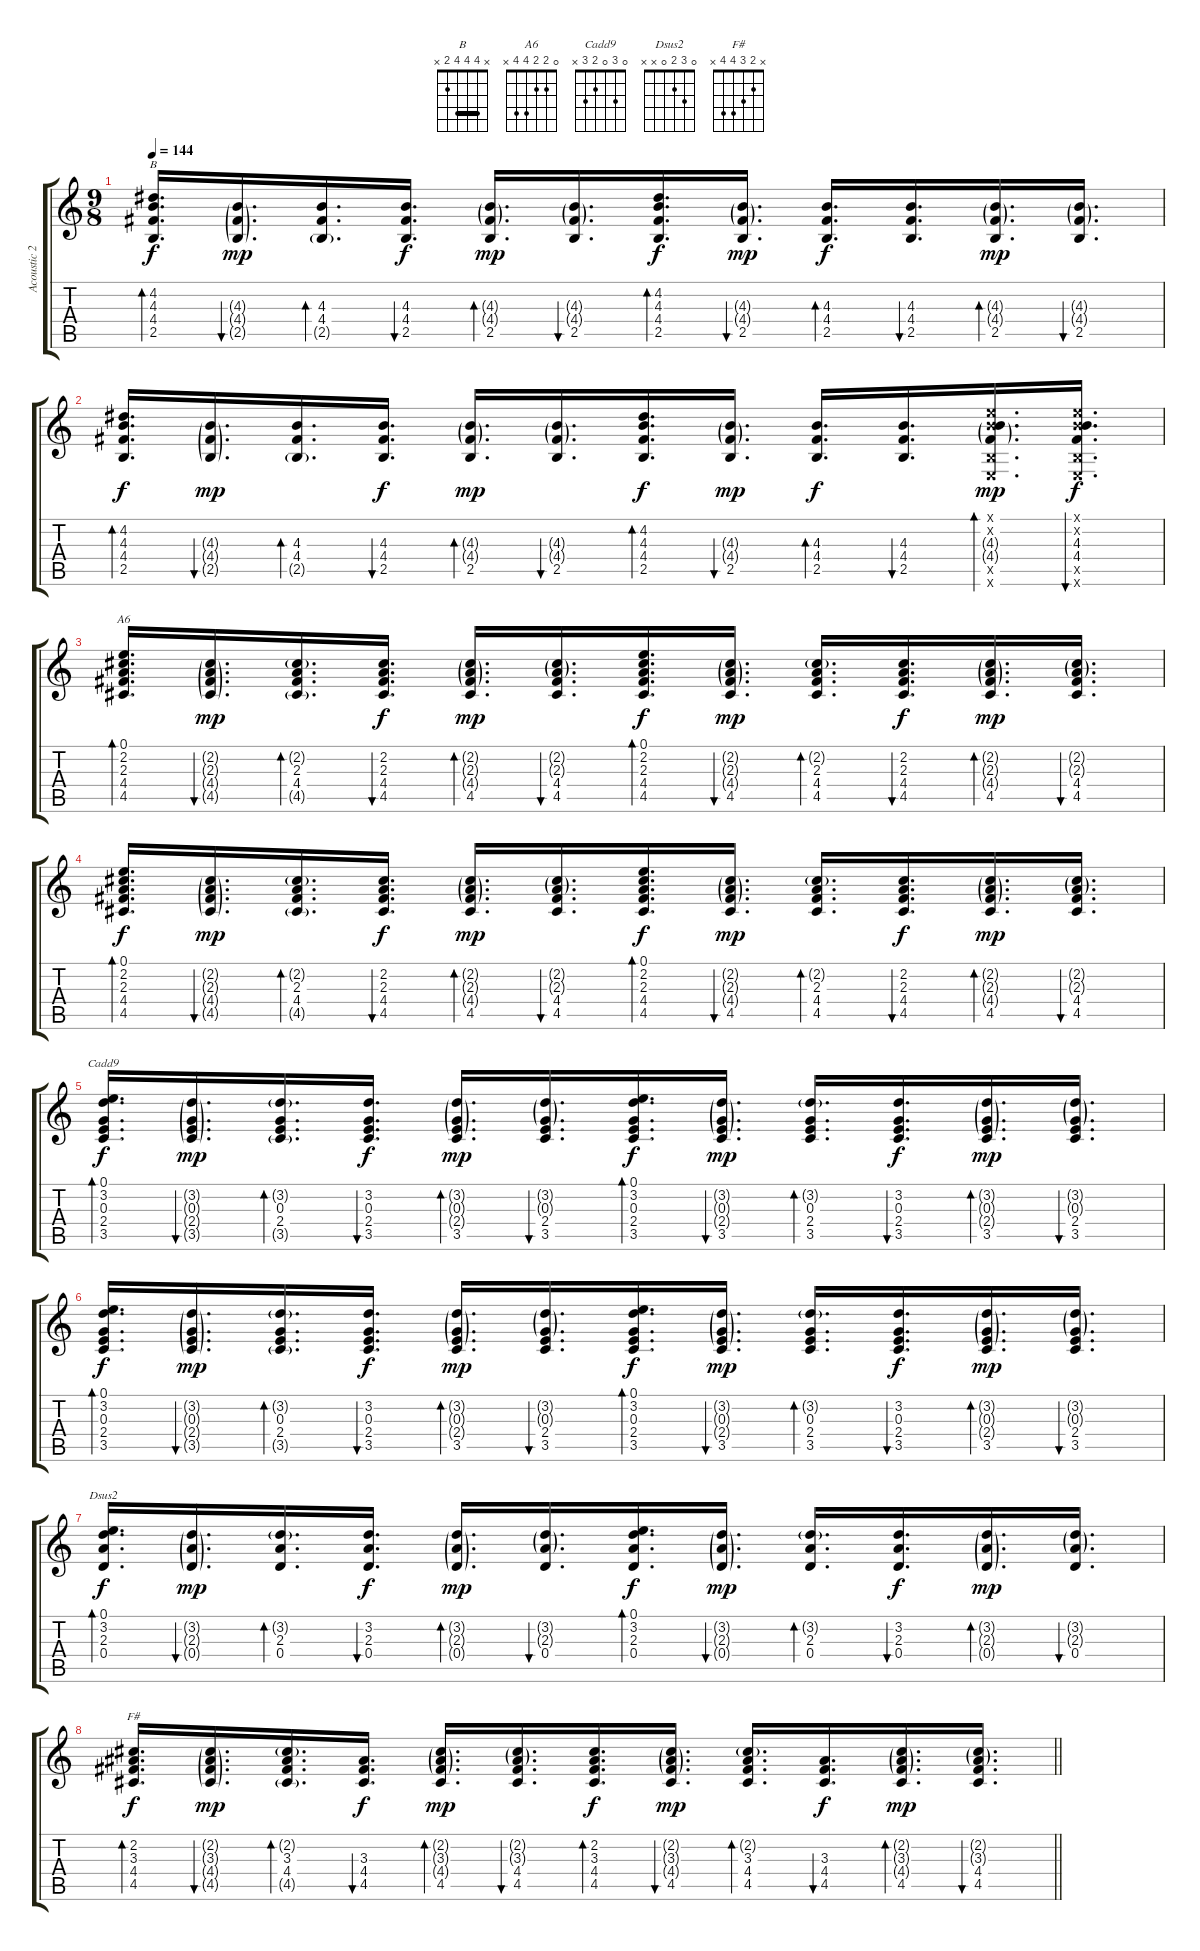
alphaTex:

\track ("Acoustic 2 (Dub) (MIDI!)" "Acoustic 2") {instrument acousticguitarsteel}
\staff {score tabs}
\tuning (E4 B3 G3 D3 A2 E2) {hide}
\chord ("B" x 4 4 4 2 x) {barre 4}
\chord ("A6" 0 2 2 4 4 x)
\chord ("Cadd9" 0 3 0 2 3 x)
\chord ("Dsus2" 0 3 2 0 x x)
\chord ("F#" x 2 3 4 4 x)
\ts (9 8)
\tempo 144
\clef g2
\ks c
(4.2 4.3 4.4 2.5).16{d bd 60 ch "B" dy f} (4.3{g} 4.4{g} 2.5{g}).16{d bu 60 dy mp} (4.3 4.4 2.5{g}).16{d bd 60} (4.3 4.4 2.5).16{d bu 60 dy f} (4.3{g} 4.4{g} 2.5).16{d bd 60 dy mp} (4.3{g} 4.4{g} 2.5).16{d bu 60} (4.2 4.3 4.4 2.5).16{d bd 60 dy f} (4.3{g} 4.4{g} 2.5).16{d bu 60 dy mp} (4.3 4.4 2.5).16{d bd 60 dy f} (4.3 4.4 2.5).16{d bu 60} (4.3{g} 4.4{g} 2.5).16{d bd 60 dy mp} (4.3{g} 4.4{g} 2.5).16{d bu 60} |
(4.2 4.3 4.4 2.5).16{d bd 60 dy f} (4.3{g} 4.4{g} 2.5{g}).16{d bu 60 dy mp} (4.3 4.4 2.5{g}).16{d bd 60} (4.3 4.4 2.5).16{d bu 60 dy f} (4.3{g} 4.4{g} 2.5).16{d bd 60 dy mp} (4.3{g} 4.4{g} 2.5).16{d bu 60} (4.2 4.3 4.4 2.5).16{d bd 60 dy f} (4.3{g} 4.4{g} 2.5).16{d bu 60 dy mp} (4.3 4.4 2.5).16{d bd 60 dy f} (4.3 4.4 2.5).16{d bu 60} (0.1{x} 0.2{x} 4.3{g} 4.4{g} 2.5{x} 0.6{x}).16{d bd 60 dy mp} (0.1{x} 0.2{x} 4.3 4.4 2.5{x} 0.6{x}).16{d bu 60 dy f} |
(0.1 2.2 2.3 4.4 4.5).16{d bd 60 ch "A6"} (2.2{g} 2.3{g} 4.4{g} 4.5{g}).16{d bu 60 dy mp} (2.2{g} 2.3 4.4 4.5{g}).16{d bd 60} (2.2 2.3 4.4 4.5).16{d bu 60 dy f} (2.2{g} 2.3{g} 4.4{g} 4.5).16{d bd 60 dy mp} (2.2{g} 2.3{g} 4.4 4.5).16{d bu 60} (0.1 2.2 2.3 4.4 4.5).16{d bd 60 dy f} (2.2{g} 2.3{g} 4.4{g} 4.5).16{d bu 60 dy mp} (2.2{g} 2.3 4.4 4.5).16{d bd 60} (2.2 2.3 4.4 4.5).16{d bu 60 dy f} (2.2{g} 2.3{g} 4.4{g} 4.5).16{d bd 60 dy mp} (2.2{g} 2.3{g} 4.4 4.5).16{d bu 60} |
(0.1 2.2 2.3 4.4 4.5).16{d bd 60 dy f} (2.2{g} 2.3{g} 4.4{g} 4.5{g}).16{d bu 60 dy mp} (2.2{g} 2.3 4.4 4.5{g}).16{d bd 60} (2.2 2.3 4.4 4.5).16{d bu 60 dy f} (2.2{g} 2.3{g} 4.4{g} 4.5).16{d bd 60 dy mp} (2.2{g} 2.3{g} 4.4 4.5).16{d bu 60} (0.1 2.2 2.3 4.4 4.5).16{d bd 60 dy f} (2.2{g} 2.3{g} 4.4{g} 4.5).16{d bu 60 dy mp} (2.2{g} 2.3 4.4 4.5).16{d bd 60} (2.2 2.3 4.4 4.5).16{d bu 60 dy f} (2.2{g} 2.3{g} 4.4{g} 4.5).16{d bd 60 dy mp} (2.2{g} 2.3{g} 4.4 4.5).16{d bu 60} |
(0.1 3.2 0.3 2.4 3.5).16{d bd 60 ch "Cadd9" dy f} (3.2{g} 0.3{g} 2.4{g} 3.5{g}).16{d bu 60 dy mp} (3.2{g} 0.3 2.4 3.5{g}).16{d bd 60} (3.2 0.3 2.4 3.5).16{d bu 60 dy f} (3.2{g} 0.3{g} 2.4{g} 3.5).16{d bd 60 dy mp} (3.2{g} 0.3{g} 2.4 3.5).16{d bu 60} (0.1 3.2 0.3 2.4 3.5).16{d bd 60 dy f} (3.2{g} 0.3{g} 2.4{g} 3.5).16{d bu 60 dy mp} (3.2{g} 0.3 2.4 3.5).16{d bd 60} (3.2 0.3 2.4 3.5).16{d bu 60 dy f} (3.2{g} 0.3{g} 2.4{g} 3.5).16{d bd 60 dy mp} (3.2{g} 0.3{g} 2.4 3.5).16{d bu 60} |
(0.1 3.2 0.3 2.4 3.5).16{d bd 60 dy f} (3.2{g} 0.3{g} 2.4{g} 3.5{g}).16{d bu 60 dy mp} (3.2{g} 0.3 2.4 3.5{g}).16{d bd 60} (3.2 0.3 2.4 3.5).16{d bu 60 dy f} (3.2{g} 0.3{g} 2.4{g} 3.5).16{d bd 60 dy mp} (3.2{g} 0.3{g} 2.4 3.5).16{d bu 60} (0.1 3.2 0.3 2.4 3.5).16{d bd 60 dy f} (3.2{g} 0.3{g} 2.4{g} 3.5).16{d bu 60 dy mp} (3.2{g} 0.3 2.4 3.5).16{d bd 60} (3.2 0.3 2.4 3.5).16{d bu 60 dy f} (3.2{g} 0.3{g} 2.4{g} 3.5).16{d bd 60 dy mp} (3.2{g} 0.3{g} 2.4 3.5).16{d bu 60} |
(0.1 3.2 2.3 0.4).16{d bd 60 ch "Dsus2" dy f} (3.2{g} 2.3{g} 0.4{g}).16{d bu 60 dy mp} (3.2{g} 2.3 0.4).16{d bd 60} (3.2 2.3 0.4).16{d bu 60 dy f} (3.2{g} 2.3{g} 0.4{g}).16{d bd 60 dy mp} (3.2{g} 2.3{g} 0.4).16{d bu 60} (0.1 3.2 2.3 0.4).16{d bd 60 dy f} (3.2{g} 2.3{g} 0.4{g}).16{d bu 60 dy mp} (3.2{g} 2.3 0.4).16{d bd 60} (3.2 2.3 0.4).16{d bu 60 dy f} (3.2{g} 2.3{g} 0.4{g}).16{d bd 60 dy mp} (3.2{g} 2.3{g} 0.4).16{d bu 60} |
\barLineRight lightlight
(2.2 3.3 4.4 4.5).16{d bd 60 ch "F#" dy f} (2.2{g} 3.3{g} 4.4{g} 4.5{g}).16{d bu 60 dy mp} (2.2{g} 3.3 4.4 4.5{g}).16{d bd 60} (3.3 4.4 4.5).16{d bu 60 dy f} (2.2{g} 3.3{g} 4.4{g} 4.5).16{d bd 60 dy mp} (2.2{g} 3.3{g} 4.4 4.5).16{d bu 60} (2.2 3.3 4.4 4.5).16{d bd 60 dy f} (2.2{g} 3.3{g} 4.4{g} 4.5).16{d bu 60 dy mp} (2.2{g} 3.3 4.4 4.5).16{d bd 60} (3.3 4.4 4.5).16{d bu 60 dy f} (2.2{g} 3.3{g} 4.4{g} 4.5).16{d bd 60 dy mp} (2.2{g} 3.3{g} 4.4 4.5).16{d bu 60}
